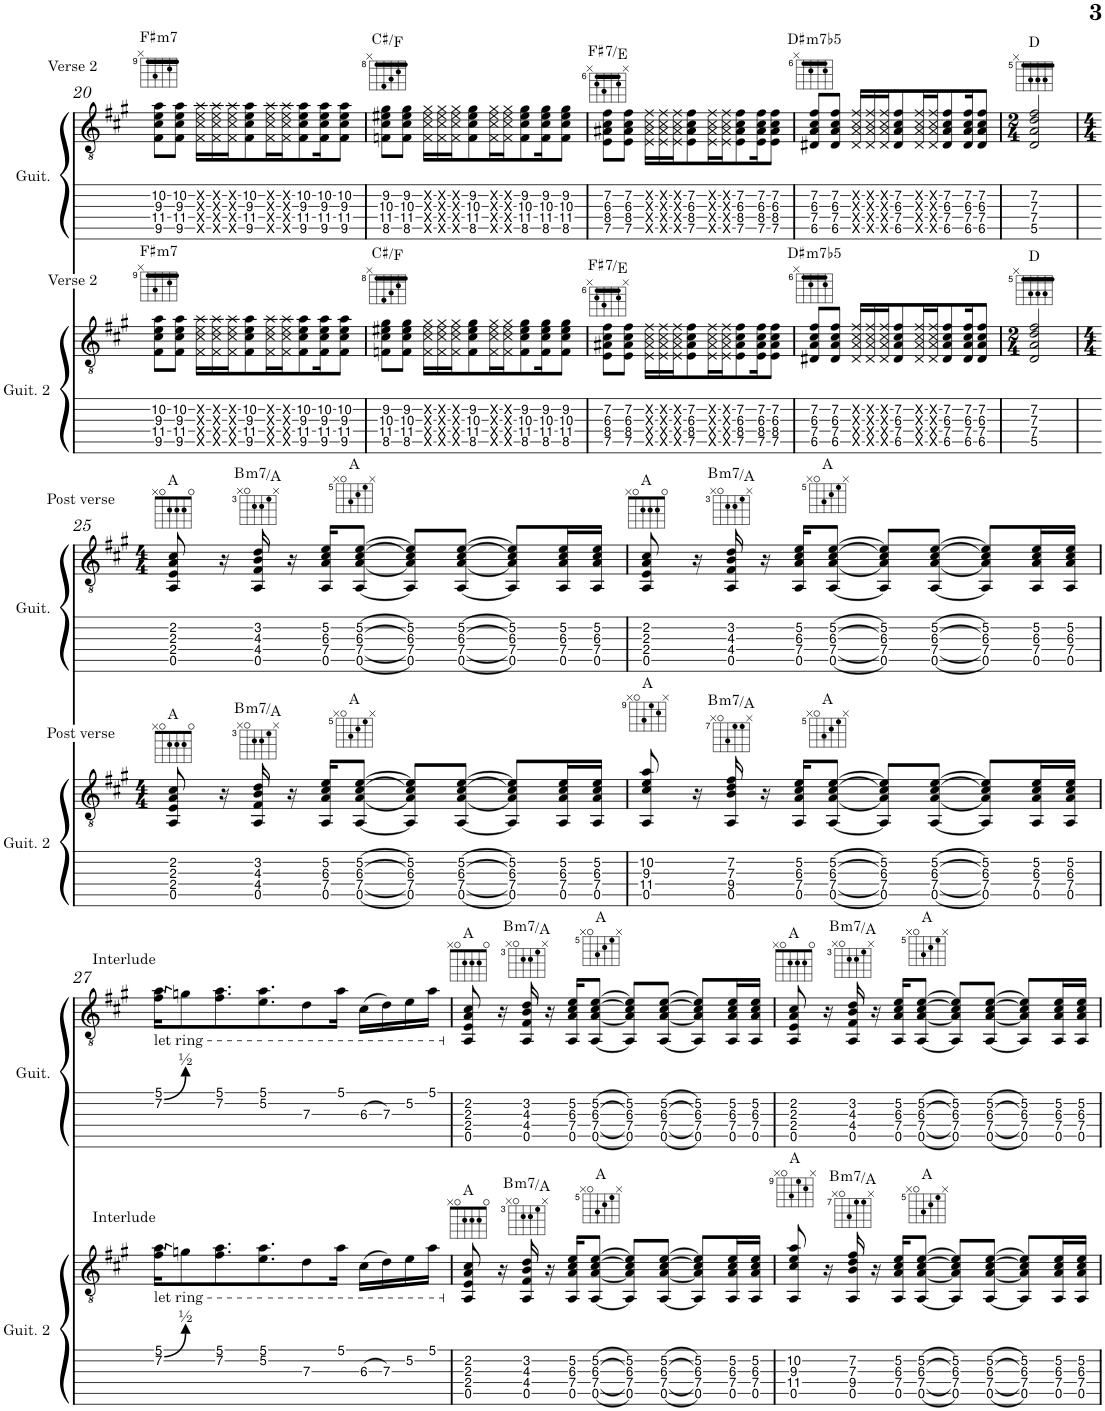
**kern	**kern	**harte	**kern	**kern	**harte
*part2	*part2	*part2	*part1	*part1	*part1
*staff4	*staff3	*	*staff2	*staff1	*
*I"Guitar 2	*	*	*I"Guitar 1	*	*
*I'Guit. 2	*	*	*I'Guit.	*	*
!!LO:PB:g=z
*	*clefGv2	*	*	*clefGv2	*
*k[f#c#g#]	*k[f#c#g#]	*	*k[f#c#g#]	*k[f#c#g#]	*
*M4/4	*M4/4	*	*M4/4	*M4/4	*
=20	=20	=20	=20	=20	=20
!	!	!	!	!LO:TX:a:t=Verse 2	!
!	!LO:TX:a:t=Verse 2	!LO:H:kt=m7	!	!	!LO:H:kt=m7
8F#\ 8c#\ 8e\ 8a\L	8F#\ 8c#\ 8e\ 8a\L	F#:min7	8F#\ 8c#\ 8e\ 8a\L	8F#\ 8c#\ 8e\ 8a\L	F#:min7
8F#\ 8c#\ 8e\ 8a\J	8F#\ 8c#\ 8e\ 8a\J	.	8F#\ 8c#\ 8e\ 8a\J	8F#\ 8c#\ 8e\ 8a\J	.
16F#\ 16c#\ 16e\ 16a\LL	16F#\ 16c#\ 16e\ 16a\LL	.	16F#\ 16c#\ 16e\ 16a\LL	16F#\ 16c#\ 16e\ 16a\LL	.
16F#\ 16c#\ 16e\ 16a\J	16F#\ 16c#\ 16e\ 16a\	.	16F#\ 16c#\ 16e\ 16a\J	16F#\ 16c#\ 16e\ 16a\	.
16F#\ 16c#\ 16e\ 16a\K	16F#\ 16c#\ 16e\ 16a\J	.	16F#\ 16c#\ 16e\ 16a\K	16F#\ 16c#\ 16e\ 16a\J	.
8F#\ 8c#\ 8e\ 8a\J	8F#\ 8c#\ 8e\ 8a\	.	8F#\ 8c#\ 8e\ 8a\J	8F#\ 8c#\ 8e\ 8a\	.
16F#\ 16c#\ 16e\ 16a\KL	16F#\ 16c#\ 16e\ 16a\L	.	16F#\ 16c#\ 16e\ 16a\KL	16F#\ 16c#\ 16e\ 16a\L	.
16F#\ 16c#\ 16e\ 16a\K	16F#\ 16c#\ 16e\ 16a\J	.	16F#\ 16c#\ 16e\ 16a\K	16F#\ 16c#\ 16e\ 16a\J	.
8F#\ 8c#\ 8e\ 8a\J	8F#\ 8c#\ 8e\ 8a\	.	8F#\ 8c#\ 8e\ 8a\J	8F#\ 8c#\ 8e\ 8a\	.
16F#\ 16c#\ 16e\ 16a\KL	16F#\ 16c#\ 16e\ 16a\K	.	16F#\ 16c#\ 16e\ 16a\KL	16F#\ 16c#\ 16e\ 16a\K	.
8F#\ 8c#\ 8e\ 8a\J	8F#\ 8c#\ 8e\ 8a\J	.	8F#\ 8c#\ 8e\ 8a\J	8F#\ 8c#\ 8e\ 8a\J	.
=21	=21	=21	=21	=21	=21
8Fn\ 8c#\ 8e#X\ 8g#\L	8Fn\ 8c#\ 8e#X\ 8g#\L	C#:maj/b4	8Fn\ 8c#\ 8e#X\ 8g#\L	8Fn\ 8c#\ 8e#X\ 8g#\L	C#:maj/b4
8F\ 8c#\ 8e#\ 8g#\J	8F\ 8c#\ 8e#\ 8g#\J	.	8F\ 8c#\ 8e#\ 8g#\J	8F\ 8c#\ 8e#\ 8g#\J	.
16F\ 16c#\ 16e#\ 16g#\LL	16F\ 16c#\ 16e#\ 16g#\LL	.	16F\ 16c#\ 16e#\ 16g#\LL	16F\ 16c#\ 16e#\ 16g#\LL	.
16F\ 16c#\ 16e#\ 16g#\J	16F\ 16c#\ 16e#\ 16g#\	.	16F\ 16c#\ 16e#\ 16g#\J	16F\ 16c#\ 16e#\ 16g#\	.
16F\ 16c#\ 16e#\ 16g#\K	16F\ 16c#\ 16e#\ 16g#\J	.	16F\ 16c#\ 16e#\ 16g#\K	16F\ 16c#\ 16e#\ 16g#\J	.
8F\ 8c#\ 8e#\ 8g#\J	8F\ 8c#\ 8e#\ 8g#\	.	8F\ 8c#\ 8e#\ 8g#\J	8F\ 8c#\ 8e#\ 8g#\	.
16F\ 16c#\ 16e#\ 16g#\KL	16F\ 16c#\ 16e#\ 16g#\L	.	16F\ 16c#\ 16e#\ 16g#\KL	16F\ 16c#\ 16e#\ 16g#\L	.
16F\ 16c#\ 16e#\ 16g#\K	16F\ 16c#\ 16e#\ 16g#\J	.	16F\ 16c#\ 16e#\ 16g#\K	16F\ 16c#\ 16e#\ 16g#\J	.
8F\ 8c#\ 8e#\ 8g#\J	8F\ 8c#\ 8e#\ 8g#\	.	8F\ 8c#\ 8e#\ 8g#\J	8F\ 8c#\ 8e#\ 8g#\	.
16F\ 16c#\ 16e#\ 16g#\KL	16F\ 16c#\ 16e#\ 16g#\K	.	16F\ 16c#\ 16e#\ 16g#\KL	16F\ 16c#\ 16e#\ 16g#\K	.
8F\ 8c#\ 8e#\ 8g#\J	8F\ 8c#\ 8e#\ 8g#\J	.	8F\ 8c#\ 8e#\ 8g#\J	8F\ 8c#\ 8e#\ 8g#\J	.
=22	=22	=22	=22	=22	=22
!	!	!LO:H:kt=7	!	!	!LO:H:kt=7
8E\ 8A#X\ 8c#\ 8f#\L	8E\ 8A#X\ 8c#\ 8f#\L	F#:7/b7	8E\ 8A#X\ 8c#\ 8f#\L	8E\ 8A#X\ 8c#\ 8f#\L	F#:7/b7
8E\ 8A#\ 8c#\ 8f#\J	8E\ 8A#\ 8c#\ 8f#\J	.	8E\ 8A#\ 8c#\ 8f#\J	8E\ 8A#\ 8c#\ 8f#\J	.
16E\ 16A#\ 16c#\ 16f#\LL	16E\ 16A#\ 16c#\ 16f#\LL	.	16E\ 16A#\ 16c#\ 16f#\LL	16E\ 16A#\ 16c#\ 16f#\LL	.
16E\ 16A#\ 16c#\ 16f#\J	16E\ 16A#\ 16c#\ 16f#\	.	16E\ 16A#\ 16c#\ 16f#\J	16E\ 16A#\ 16c#\ 16f#\	.
16E\ 16A#\ 16c#\ 16f#\K	16E\ 16A#\ 16c#\ 16f#\J	.	16E\ 16A#\ 16c#\ 16f#\K	16E\ 16A#\ 16c#\ 16f#\J	.
8E\ 8A#\ 8c#\ 8f#\J	8E\ 8A#\ 8c#\ 8f#\	.	8E\ 8A#\ 8c#\ 8f#\J	8E\ 8A#\ 8c#\ 8f#\	.
16E\ 16A#\ 16c#\ 16f#\KL	16E\ 16A#\ 16c#\ 16f#\L	.	16E\ 16A#\ 16c#\ 16f#\KL	16E\ 16A#\ 16c#\ 16f#\L	.
16E\ 16A#\ 16c#\ 16f#\K	16E\ 16A#\ 16c#\ 16f#\J	.	16E\ 16A#\ 16c#\ 16f#\K	16E\ 16A#\ 16c#\ 16f#\J	.
8E\ 8A#\ 8c#\ 8f#\J	8E\ 8A#\ 8c#\ 8f#\	.	8E\ 8A#\ 8c#\ 8f#\J	8E\ 8A#\ 8c#\ 8f#\	.
16E\ 16A#\ 16c#\ 16f#\KL	16E\ 16A#\ 16c#\ 16f#\K	.	16E\ 16A#\ 16c#\ 16f#\KL	16E\ 16A#\ 16c#\ 16f#\K	.
8E\ 8A#\ 8c#\ 8f#\J	8E\ 8A#\ 8c#\ 8f#\J	.	8E\ 8A#\ 8c#\ 8f#\J	8E\ 8A#\ 8c#\ 8f#\J	.
=23	=23	=23	=23	=23	=23
!	!	!LO:H:kt=m7b5	!	!	!LO:H:kt=m7b5
8D#X\ 8A\ 8c#\ 8f#\L	8D#X/ 8A/ 8c#/ 8f#/L	D#:hdim7	8D#X\ 8A\ 8c#\ 8f#\L	8D#X/ 8A/ 8c#/ 8f#/L	D#:hdim7
8D#\ 8A\ 8c#\ 8f#\J	8D#/ 8A/ 8c#/ 8f#/J	.	8D#\ 8A\ 8c#\ 8f#\J	8D#/ 8A/ 8c#/ 8f#/J	.
16D#\ 16A\ 16c#\ 16f#\LL	16D#/ 16A/ 16c#/ 16f#/LL	.	16D#\ 16A\ 16c#\ 16f#\LL	16D#/ 16A/ 16c#/ 16f#/LL	.
16D#\ 16A\ 16c#\ 16f#\J	16D#/ 16A/ 16c#/ 16f#/	.	16D#\ 16A\ 16c#\ 16f#\J	16D#/ 16A/ 16c#/ 16f#/	.
16D#\ 16A\ 16c#\ 16f#\K	16D#/ 16A/ 16c#/ 16f#/J	.	16D#\ 16A\ 16c#\ 16f#\K	16D#/ 16A/ 16c#/ 16f#/J	.
8D#\ 8A\ 8c#\ 8f#\J	8D#/ 8A/ 8c#/ 8f#/	.	8D#\ 8A\ 8c#\ 8f#\J	8D#/ 8A/ 8c#/ 8f#/	.
16D#\ 16A\ 16c#\ 16f#\KL	16D#/ 16A/ 16c#/ 16f#/L	.	16D#\ 16A\ 16c#\ 16f#\KL	16D#/ 16A/ 16c#/ 16f#/L	.
16D#\ 16A\ 16c#\ 16f#\K	16D#/ 16A/ 16c#/ 16f#/J	.	16D#\ 16A\ 16c#\ 16f#\K	16D#/ 16A/ 16c#/ 16f#/J	.
8D#\ 8A\ 8c#\ 8f#\J	8D#/ 8A/ 8c#/ 8f#/	.	8D#\ 8A\ 8c#\ 8f#\J	8D#/ 8A/ 8c#/ 8f#/	.
16D#\ 16A\ 16c#\ 16f#\KL	16D#/ 16A/ 16c#/ 16f#/K	.	16D#\ 16A\ 16c#\ 16f#\KL	16D#/ 16A/ 16c#/ 16f#/K	.
8D#\ 8A\ 8c#\ 8f#\J	8D#/ 8A/ 8c#/ 8f#/J	.	8D#\ 8A\ 8c#\ 8f#\J	8D#/ 8A/ 8c#/ 8f#/J	.
=24	=24	=24	=24	=24	=24
*M2/4	*M2/4	*	*M2/4	*M2/4	*
2D 2A 2d 2f#	2D/ 2A/ 2d/ 2f#/	D:maj	2D 2A 2d 2f#	2D/ 2A/ 2d/ 2f#/	D:maj
!!LO:LB:g=z
=25	=25	=25	=25	=25	=25
*M4/4	*M4/4	*	*M4/4	*M4/4	*
!	!	!	!	!LO:TX:a:t=Post verse	!
!	!LO:TX:a:t=Post verse	!	!	!	!
8AA 8E 8A 8c#	8AA/ 8E/ 8A/ 8c#/	A:maj	8AA 8E 8A 8c#	8AA/ 8E/ 8A/ 8c#/	A:maj
16r	16r	.	16r	16r	.
!	!	!LO:H:kt=m7	!	!	!LO:H:kt=m7
16AA 16F# 16B 16d	16AA/ 16F#/ 16B/ 16d/	B:min7/b7	16AA 16F# 16B 16d	16AA/ 16F#/ 16B/ 16d/	B:min7/b7
16r	16r	.	16r	16r	.
16AA\ 16A\ 16c#\ 16e\KL	16AA/ 16A/ 16c#/ 16e/KL	A:maj	16AA\ 16A\ 16c#\ 16e\KL	16AA/ 16A/ 16c#/ 16e/KL	A:maj
[8AA\ [8A\ [8c#\ [8e\J	[8AA/ [8A/ [8c#/ [8e/J	.	[8AA\ [8A\ [8c#\ [8e\J	[8AA/ [8A/ [8c#/ [8e/J	.
8AA]\ 8A]\ 8c#]\ 8e]\L	8AA/] 8A/] 8c#/] 8e/]L	.	8AA]\ 8A]\ 8c#]\ 8e]\L	8AA/] 8A/] 8c#/] 8e/]L	.
[8AA\ [8A\ [8c#\ [8e\J	[8AA/ [8A/ [8c#/ [8e/J	.	[8AA\ [8A\ [8c#\ [8e\J	[8AA/ [8A/ [8c#/ [8e/J	.
8AA]\ 8A]\ 8c#]\ 8e]\L	8AA/] 8A/] 8c#/] 8e/]L	.	8AA]\ 8A]\ 8c#]\ 8e]\L	8AA/] 8A/] 8c#/] 8e/]L	.
16AA\ 16A\ 16c#\ 16e\L	16AA/ 16A/ 16c#/ 16e/L	.	16AA\ 16A\ 16c#\ 16e\L	16AA/ 16A/ 16c#/ 16e/L	.
16AA\ 16A\ 16c#\ 16e\JJ	16AA/ 16A/ 16c#/ 16e/JJ	.	16AA\ 16A\ 16c#\ 16e\JJ	16AA/ 16A/ 16c#/ 16e/JJ	.
=26	=26	=26	=26	=26	=26
8AA 8c# 8e 8a	8AA/ 8c#/ 8e/ 8a/	A:maj	8AA 8E 8A 8c#	8AA/ 8E/ 8A/ 8c#/	A:maj
16r	16r	.	16r	16r	.
!	!	!LO:H:kt=m7	!	!	!LO:H:kt=m7
16AA 16B 16d 16f#	16AA/ 16B/ 16d/ 16f#/	B:min7/b7	16AA 16F# 16B 16d	16AA/ 16F#/ 16B/ 16d/	B:min7/b7
16r	16r	.	16r	16r	.
16AA\ 16A\ 16c#\ 16e\KL	16AA/ 16A/ 16c#/ 16e/KL	A:maj	16AA\ 16A\ 16c#\ 16e\KL	16AA/ 16A/ 16c#/ 16e/KL	A:maj
[8AA\ [8A\ [8c#\ [8e\J	[8AA/ [8A/ [8c#/ [8e/J	.	[8AA\ [8A\ [8c#\ [8e\J	[8AA/ [8A/ [8c#/ [8e/J	.
8AA]\ 8A]\ 8c#]\ 8e]\L	8AA/] 8A/] 8c#/] 8e/]L	.	8AA]\ 8A]\ 8c#]\ 8e]\L	8AA/] 8A/] 8c#/] 8e/]L	.
[8AA\ [8A\ [8c#\ [8e\J	[8AA/ [8A/ [8c#/ [8e/J	.	[8AA\ [8A\ [8c#\ [8e\J	[8AA/ [8A/ [8c#/ [8e/J	.
8AA]\ 8A]\ 8c#]\ 8e]\L	8AA/] 8A/] 8c#/] 8e/]L	.	8AA]\ 8A]\ 8c#]\ 8e]\L	8AA/] 8A/] 8c#/] 8e/]L	.
16AA\ 16A\ 16c#\ 16e\L	16AA/ 16A/ 16c#/ 16e/L	.	16AA\ 16A\ 16c#\ 16e\L	16AA/ 16A/ 16c#/ 16e/L	.
16AA\ 16A\ 16c#\ 16e\JJ	16AA/ 16A/ 16c#/ 16e/JJ	.	16AA\ 16A\ 16c#\ 16e\JJ	16AA/ 16A/ 16c#/ 16e/JJ	.
!!LO:LB:g=z
=27	=27	=27	=27	=27	=27
!	!	!	!	!LO:TX:a:t=Interlude	!
!	!	!	!	!LO:TX:b:t=let ring	!
!	!LO:TX:a:t=Interlude	!	!	!	!
!	!LO:TX:b:t=let ring	!	!	!	!
16f#\ 16a\KL	16f#\ 16a\KL	.	16f#\ 16a\KL	16f#\ 16a\KL	.
8gn	8gn\	.	8gn	8gn\	.
8.f#\ 8.a\J	8.f#\ 8.a\	.	8.f#\ 8.a\J	8.f#\ 8.a\	.
8.e\ 8.a\L	8.e\ 8.a\	.	8.e\ 8.a\L	8.e\ 8.a\	.
8d	8d\	.	8d	8d\	.
16aJk	16a\Jk	.	16aJk	16a\Jk	.
16c#LL	(16c#\LL	.	16c#LL	(16c#\LL	.
16dJ	16d\)	.	16dJ	16d\)	.
16eL	16e\	.	16eL	16e\	.
16aJJ	16a\JJ	.	16aJJ	16a\JJ	.
=28	=28	=28	=28	=28	=28
8AA 8E 8A 8c#	8AA/ 8E/ 8A/ 8c#/	A:maj	8AA 8E 8A 8c#	8AA/ 8E/ 8A/ 8c#/	A:maj
16r	16r	.	16r	16r	.
!	!	!LO:H:kt=m7	!	!	!LO:H:kt=m7
16AA 16F# 16B 16d	16AA/ 16F#/ 16B/ 16d/	B:min7/b7	16AA 16F# 16B 16d	16AA/ 16F#/ 16B/ 16d/	B:min7/b7
16r	16r	.	16r	16r	.
16AA\ 16A\ 16c#\ 16e\KL	16AA/ 16A/ 16c#/ 16e/KL	A:maj	16AA\ 16A\ 16c#\ 16e\KL	16AA/ 16A/ 16c#/ 16e/KL	A:maj
[8AA\ [8A\ [8c#\ [8e\J	[8AA/ [8A/ [8c#/ [8e/J	.	[8AA\ [8A\ [8c#\ [8e\J	[8AA/ [8A/ [8c#/ [8e/J	.
8AA]\ 8A]\ 8c#]\ 8e]\L	8AA/] 8A/] 8c#/] 8e/]L	.	8AA]\ 8A]\ 8c#]\ 8e]\L	8AA/] 8A/] 8c#/] 8e/]L	.
[8AA\ [8A\ [8c#\ [8e\J	[8AA/ [8A/ [8c#/ [8e/J	.	[8AA\ [8A\ [8c#\ [8e\J	[8AA/ [8A/ [8c#/ [8e/J	.
8AA]\ 8A]\ 8c#]\ 8e]\L	8AA/] 8A/] 8c#/] 8e/]L	.	8AA]\ 8A]\ 8c#]\ 8e]\L	8AA/] 8A/] 8c#/] 8e/]L	.
16AA\ 16A\ 16c#\ 16e\L	16AA/ 16A/ 16c#/ 16e/L	.	16AA\ 16A\ 16c#\ 16e\L	16AA/ 16A/ 16c#/ 16e/L	.
16AA\ 16A\ 16c#\ 16e\JJ	16AA/ 16A/ 16c#/ 16e/JJ	.	16AA\ 16A\ 16c#\ 16e\JJ	16AA/ 16A/ 16c#/ 16e/JJ	.
=29	=29	=29	=29	=29	=29
8AA 8c# 8e 8a	8AA/ 8c#/ 8e/ 8a/	A:maj	8AA 8E 8A 8c#	8AA/ 8E/ 8A/ 8c#/	A:maj
16r	16r	.	16r	16r	.
!	!	!LO:H:kt=m7	!	!	!LO:H:kt=m7
16AA 16B 16d 16f#	16AA/ 16B/ 16d/ 16f#/	B:min7/b7	16AA 16F# 16B 16d	16AA/ 16F#/ 16B/ 16d/	B:min7/b7
16r	16r	.	16r	16r	.
16AA\ 16A\ 16c#\ 16e\KL	16AA/ 16A/ 16c#/ 16e/KL	A:maj	16AA\ 16A\ 16c#\ 16e\KL	16AA/ 16A/ 16c#/ 16e/KL	A:maj
[8AA\ [8A\ [8c#\ [8e\J	[8AA/ [8A/ [8c#/ [8e/J	.	[8AA\ [8A\ [8c#\ [8e\J	[8AA/ [8A/ [8c#/ [8e/J	.
8AA]\ 8A]\ 8c#]\ 8e]\L	8AA/] 8A/] 8c#/] 8e/]L	.	8AA]\ 8A]\ 8c#]\ 8e]\L	8AA/] 8A/] 8c#/] 8e/]L	.
[8AA\ [8A\ [8c#\ [8e\J	[8AA/ [8A/ [8c#/ [8e/J	.	[8AA\ [8A\ [8c#\ [8e\J	[8AA/ [8A/ [8c#/ [8e/J	.
8AA]\ 8A]\ 8c#]\ 8e]\L	8AA/] 8A/] 8c#/] 8e/]L	.	8AA]\ 8A]\ 8c#]\ 8e]\L	8AA/] 8A/] 8c#/] 8e/]L	.
16AA\ 16A\ 16c#\ 16e\L	16AA/ 16A/ 16c#/ 16e/L	.	16AA\ 16A\ 16c#\ 16e\L	16AA/ 16A/ 16c#/ 16e/L	.
16AA\ 16A\ 16c#\ 16e\JJ	16AA/ 16A/ 16c#/ 16e/JJ	.	16AA\ 16A\ 16c#\ 16e\JJ	16AA/ 16A/ 16c#/ 16e/JJ	.
=	=	=	=	=	=
*-	*-	*-	*-	*-	*-
